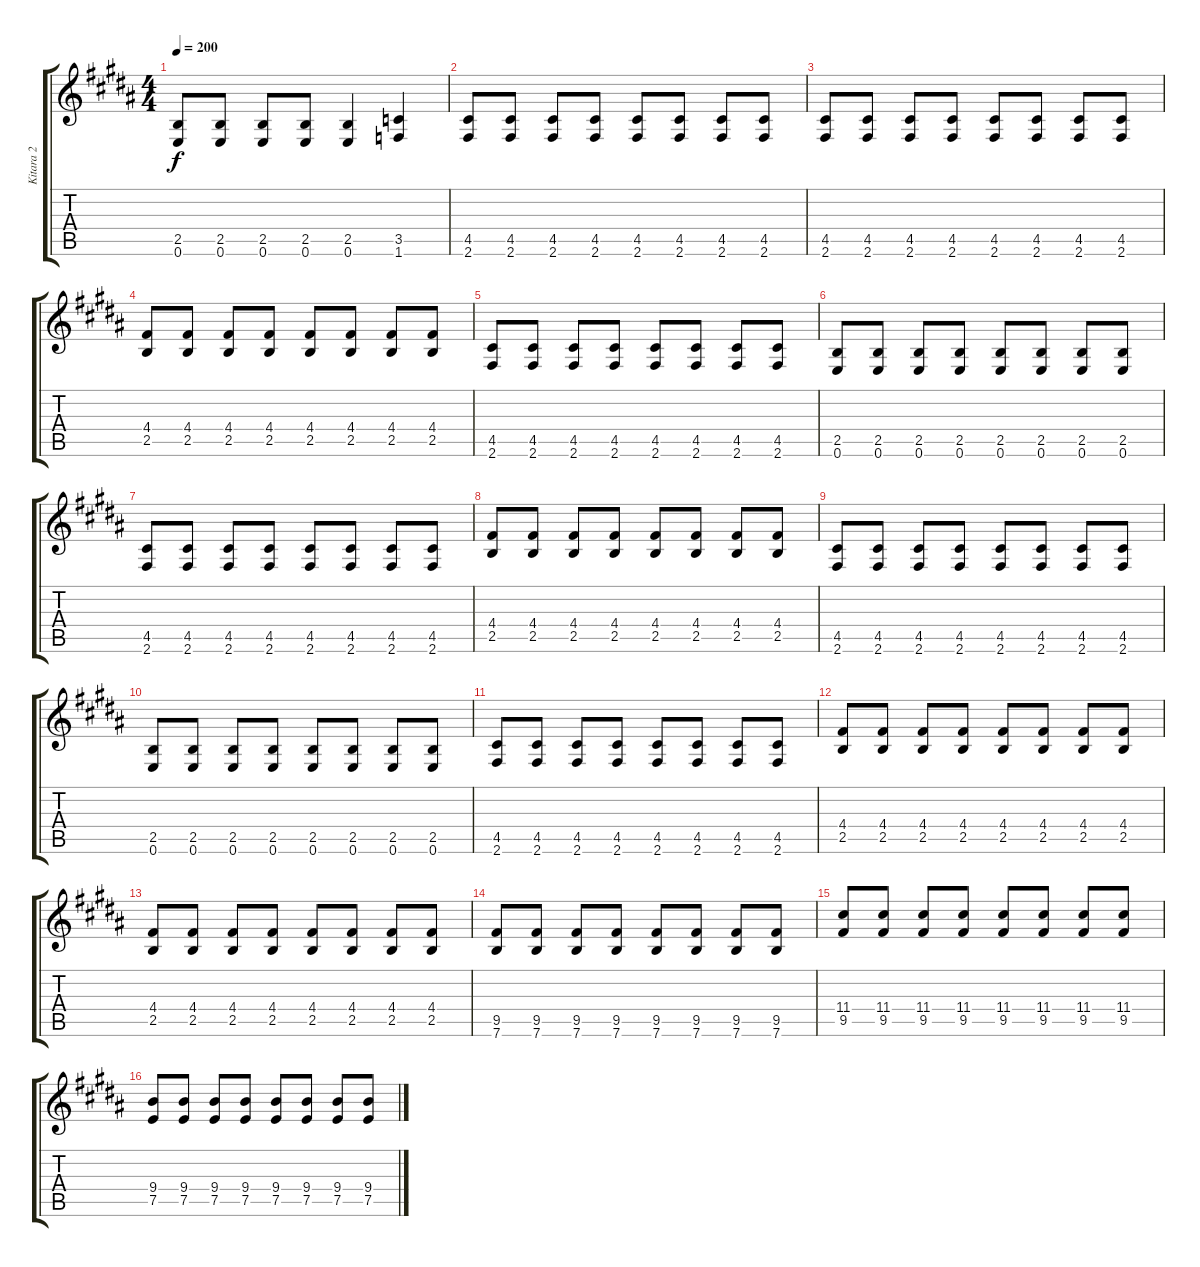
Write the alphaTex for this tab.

\track ("Kitara 2" "Kitara 2") {instrument distortionguitar}
\staff {score tabs}
\tuning (E4 B3 G3 D3 A2 E2) {hide}
\ts (4 4)
\tempo 200
\clef g2
\ks b
(2.5 0.6).8{dy f} (2.5 0.6).8 (2.5 0.6).8 (2.5 0.6).8 (2.5 0.6).4 (3.5 1.6).4 |
(4.5 2.6).8 (4.5 2.6).8 (4.5 2.6).8 (4.5 2.6).8 (4.5 2.6).8 (4.5 2.6).8 (4.5 2.6).8 (4.5 2.6).8 |
(4.5 2.6).8 (4.5 2.6).8 (4.5 2.6).8 (4.5 2.6).8 (4.5 2.6).8 (4.5 2.6).8 (4.5 2.6).8 (4.5 2.6).8 |
(4.4 2.5).8 (4.4 2.5).8 (4.4 2.5).8 (4.4 2.5).8 (4.4 2.5).8 (4.4 2.5).8 (4.4 2.5).8 (4.4 2.5).8 |
(4.5 2.6).8 (4.5 2.6).8 (4.5 2.6).8 (4.5 2.6).8 (4.5 2.6).8 (4.5 2.6).8 (4.5 2.6).8 (4.5 2.6).8 |
(2.5 0.6).8 (2.5 0.6).8 (2.5 0.6).8 (2.5 0.6).8 (2.5 0.6).8 (2.5 0.6).8 (2.5 0.6).8 (2.5 0.6).8 |
(4.5 2.6).8 (4.5 2.6).8 (4.5 2.6).8 (4.5 2.6).8 (4.5 2.6).8 (4.5 2.6).8 (4.5 2.6).8 (4.5 2.6).8 |
(4.4 2.5).8 (4.4 2.5).8 (4.4 2.5).8 (4.4 2.5).8 (4.4 2.5).8 (4.4 2.5).8 (4.4 2.5).8 (4.4 2.5).8 |
(4.5 2.6).8 (4.5 2.6).8 (4.5 2.6).8 (4.5 2.6).8 (4.5 2.6).8 (4.5 2.6).8 (4.5 2.6).8 (4.5 2.6).8 |
(2.5 0.6).8 (2.5 0.6).8 (2.5 0.6).8 (2.5 0.6).8 (2.5 0.6).8 (2.5 0.6).8 (2.5 0.6).8 (2.5 0.6).8 |
(4.5 2.6).8 (4.5 2.6).8 (4.5 2.6).8 (4.5 2.6).8 (4.5 2.6).8 (4.5 2.6).8 (4.5 2.6).8 (4.5 2.6).8 |
(4.4 2.5).8 (4.4 2.5).8 (4.4 2.5).8 (4.4 2.5).8 (4.4 2.5).8 (4.4 2.5).8 (4.4 2.5).8 (4.4 2.5).8 |
(4.4 2.5).8 (4.4 2.5).8 (4.4 2.5).8 (4.4 2.5).8 (4.4 2.5).8 (4.4 2.5).8 (4.4 2.5).8 (4.4 2.5).8 |
(9.5 7.6).8 (9.5 7.6).8 (9.5 7.6).8 (9.5 7.6).8 (9.5 7.6).8 (9.5 7.6).8 (9.5 7.6).8 (9.5 7.6).8 |
(11.4 9.5).8 (11.4 9.5).8 (11.4 9.5).8 (11.4 9.5).8 (11.4 9.5).8 (11.4 9.5).8 (11.4 9.5).8 (11.4 9.5).8 |
(9.4 7.5).8 (9.4 7.5).8 (9.4 7.5).8 (9.4 7.5).8 (9.4 7.5).8 (9.4 7.5).8 (9.4 7.5).8 (9.4 7.5).8
